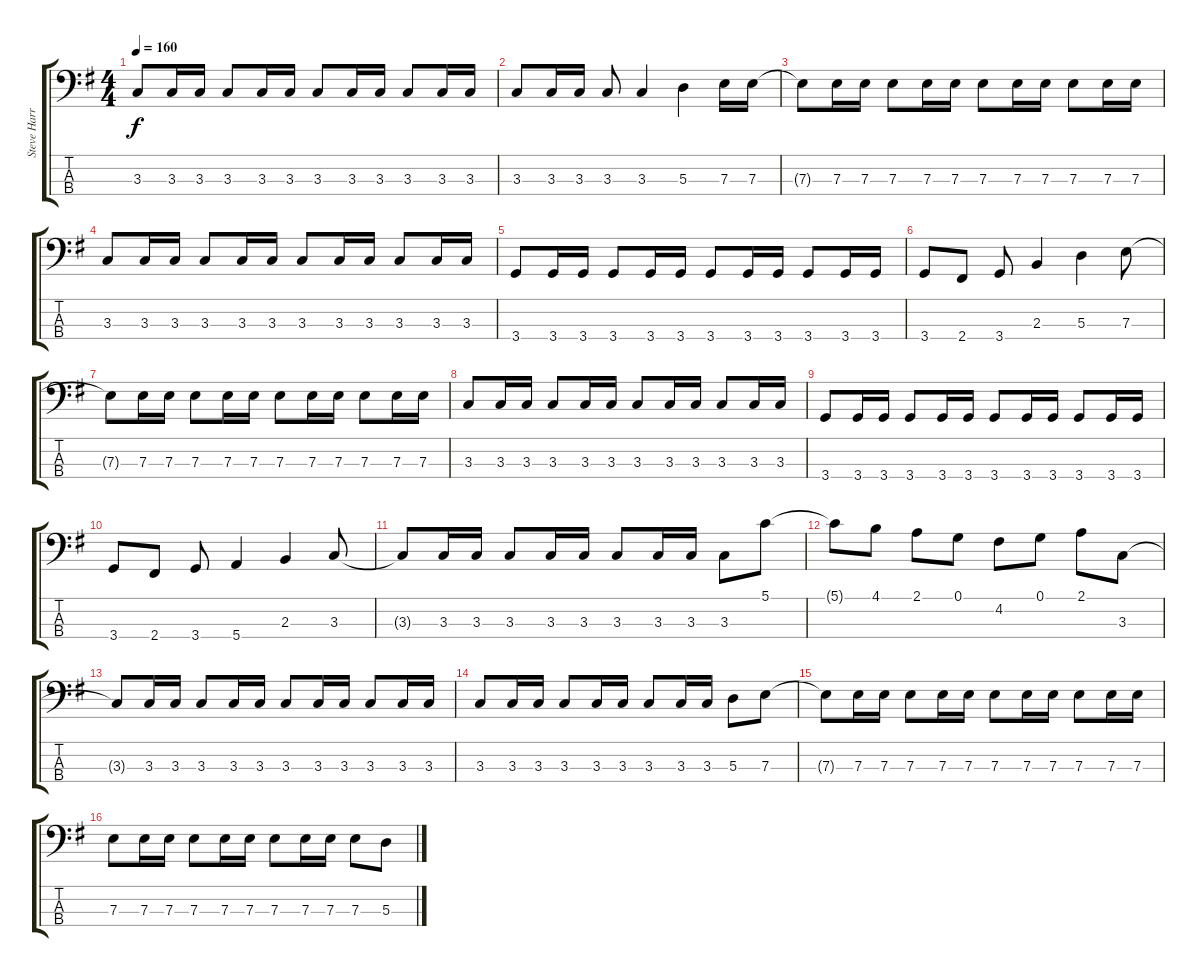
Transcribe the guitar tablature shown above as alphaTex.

\track ("Steve Harris" "Steve Harr") {instrument electricbasspick}
\staff {score tabs}
\tuning (G2 D2 A1 E1) {hide}
\ts (4 4)
\tempo 160
\clef f4
\ks g
3.3.8{dy f} 3.3.16 3.3.16 3.3.8 3.3.16 3.3.16 3.3.8 3.3.16 3.3.16 3.3.8 3.3.16 3.3.16 |
3.3.8 3.3.16 3.3.16 3.3.8 3.3.4 5.3.4 7.3.16 7.3.16 |
7.3{t}.8 7.3.16 7.3.16 7.3.8 7.3.16 7.3.16 7.3.8 7.3.16 7.3.16 7.3.8 7.3.16 7.3.16 |
3.3.8 3.3.16 3.3.16 3.3.8 3.3.16 3.3.16 3.3.8 3.3.16 3.3.16 3.3.8 3.3.16 3.3.16 |
3.4.8 3.4.16 3.4.16 3.4.8 3.4.16 3.4.16 3.4.8 3.4.16 3.4.16 3.4.8 3.4.16 3.4.16 |
3.4.8 2.4.8 3.4.8 2.3.4 5.3.4 7.3.8 |
7.3{t}.8 7.3.16 7.3.16 7.3.8 7.3.16 7.3.16 7.3.8 7.3.16 7.3.16 7.3.8 7.3.16 7.3.16 |
3.3.8 3.3.16 3.3.16 3.3.8 3.3.16 3.3.16 3.3.8 3.3.16 3.3.16 3.3.8 3.3.16 3.3.16 |
3.4.8 3.4.16 3.4.16 3.4.8 3.4.16 3.4.16 3.4.8 3.4.16 3.4.16 3.4.8 3.4.16 3.4.16 |
3.4.8 2.4.8 3.4.8 5.4.4 2.3.4 3.3.8 |
3.3{t}.8 3.3.16 3.3.16 3.3.8 3.3.16 3.3.16 3.3.8 3.3.16 3.3.16 3.3.8 5.1.8 |
5.1{t}.8 4.1.8 2.1.8 0.1.8 4.2.8 0.1.8 2.1.8 3.3.8 |
3.3{t}.8 3.3.16 3.3.16 3.3.8 3.3.16 3.3.16 3.3.8 3.3.16 3.3.16 3.3.8 3.3.16 3.3.16 |
3.3.8 3.3.16 3.3.16 3.3.8 3.3.16 3.3.16 3.3.8 3.3.16 3.3.16 5.3.8 7.3.8 |
7.3{t}.8 7.3.16 7.3.16 7.3.8 7.3.16 7.3.16 7.3.8 7.3.16 7.3.16 7.3.8 7.3.16 7.3.16 |
7.3.8 7.3.16 7.3.16 7.3.8 7.3.16 7.3.16 7.3.8 7.3.16 7.3.16 7.3.8 5.3.8
